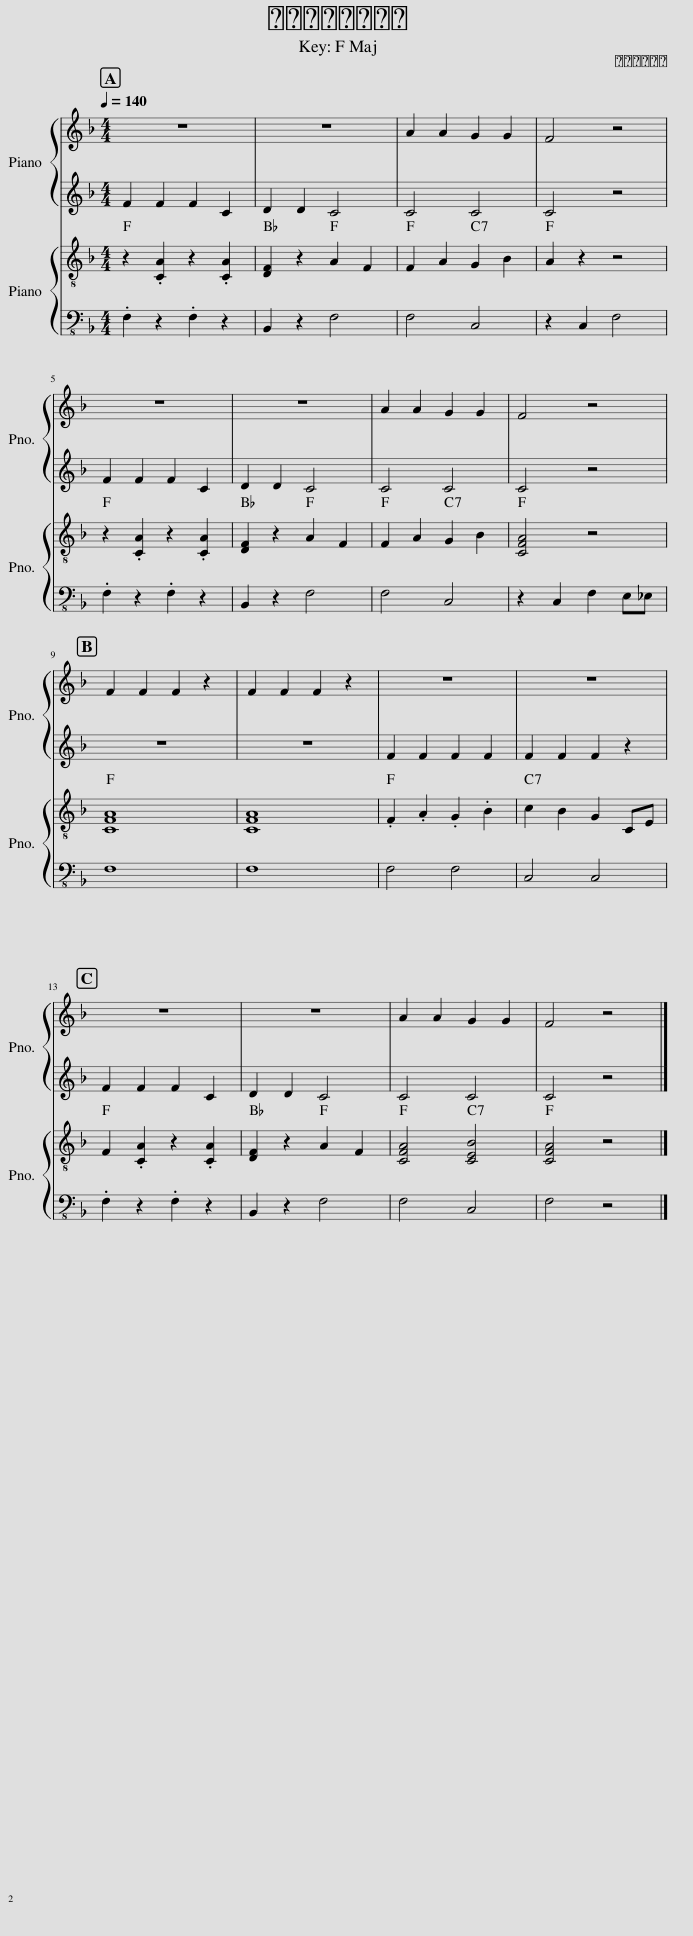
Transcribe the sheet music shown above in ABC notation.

X:1
%%score { 1 | 2 } { 3 | 4 }
L:1/8
Q:1/4=140
M:4/4
I:linebreak $
K:F
V:1 treble
V:2 treble
V:3 treble-8
V:4 bass-8
V:1
 z8 | z8 | A2 A2 G2 G2 | F4 z4 |$ z8 | %5
 z8 | A2 A2 G2 G2 | F4 z4 |$ F2 F2 F2 z2 | F2 F2 F2 z2 | %10
 z8 | z8 |$ z8 | z8 | A2 A2 G2 G2 | %15
 F4 z4 |] %16
V:2
 F2 F2 F2 C2 | D2 D2 C4 | C4 C4 | C4 z4 |$ F2 F2 F2 C2 | %5
 D2 D2 C4 | C4 C4 | C4 z4 |$ z8 | z8 | %10
 F2 F2 F2 F2 | F2 F2 F2 z2 |$ F2 F2 F2 C2 | D2 D2 C4 | C4 C4 | %15
 C4 z4 |] %16
V:3
 z2 .[CA]2 z2 .[CA]2 | [DF]2 z2 A2 F2 | F2 A2 G2 B2 | A2 z2 z4 |$ z2 .[CA]2 z2 .[CA]2 | %5
 [DF]2 z2 A2 F2 | F2 A2 G2 B2 | [CFA]4 z4 |$ [CFA]8 | [CFA]8 | %10
 .F2 .A2 .G2 .B2 | c2 B2 G2 CE |$ F2 .[CA]2 z2 .[CA]2 | [DF]2 z2 A2 F2 | [CFA]4 [CEB]4 | %15
 [CFA]4 z4 |] %16
V:4
 .F,2 z2 .F,2 z2 | B,,2 z2 F,4 | F,4 C,4 | z2 C,2 F,4 |$ .F,2 z2 .F,2 z2 | %5
 B,,2 z2 F,4 | F,4 C,4 | z2 C,2 F,2 E,_E, |$ F,8 | F,8 | %10
 F,4 F,4 | C,4 C,4 |$ .F,2 z2 .F,2 z2 | B,,2 z2 F,4 | F,4 C,4 | %15
 F,4 z4 |] %16
